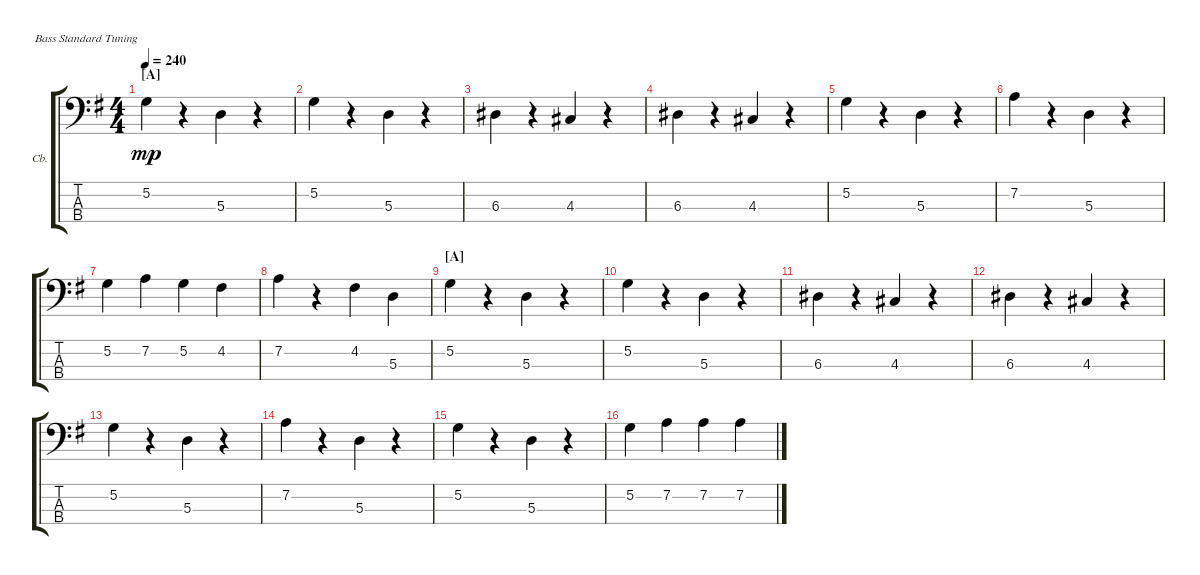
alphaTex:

\defaultSystemsLayout 4
\bracketExtendMode groupsimilarinstruments
\firstSystemTrackNameOrientation horizontal
\otherSystemsTrackNameOrientation horizontal
\track ("Contrabass" "Cb.") {instrument acousticbass}
\staff {score tabs}
\tuning (G2 D2 A1 E1)
\ts (4 4)
\section ("A" "")
\tempo 240
\clef f4
\ks g
5.2.4{dy mp instrument acousticbass} r.4 5.3.4 r.4 |
5.2.4 r.4 5.3.4 r.4 |
6.3.4 r.4 4.3.4 r.4 |
6.3.4 r.4 4.3.4 r.4 |
5.2.4 r.4 5.3.4 r.4 |
7.2.4 r.4 5.3.4 r.4 |
5.2.4 7.2.4 5.2.4 4.2.4 |
7.2.4 r.4 4.2.4 5.3.4 |
\section ("A" "")
5.2.4 r.4 5.3.4 r.4 |
5.2.4 r.4 5.3.4 r.4 |
6.3.4 r.4 4.3.4 r.4 |
6.3.4 r.4 4.3.4 r.4 |
5.2.4 r.4 5.3.4 r.4 |
7.2.4 r.4 5.3.4 r.4 |
5.2.4 r.4 5.3.4 r.4 |
5.2.4 7.2.4 7.2.4 7.2.4
